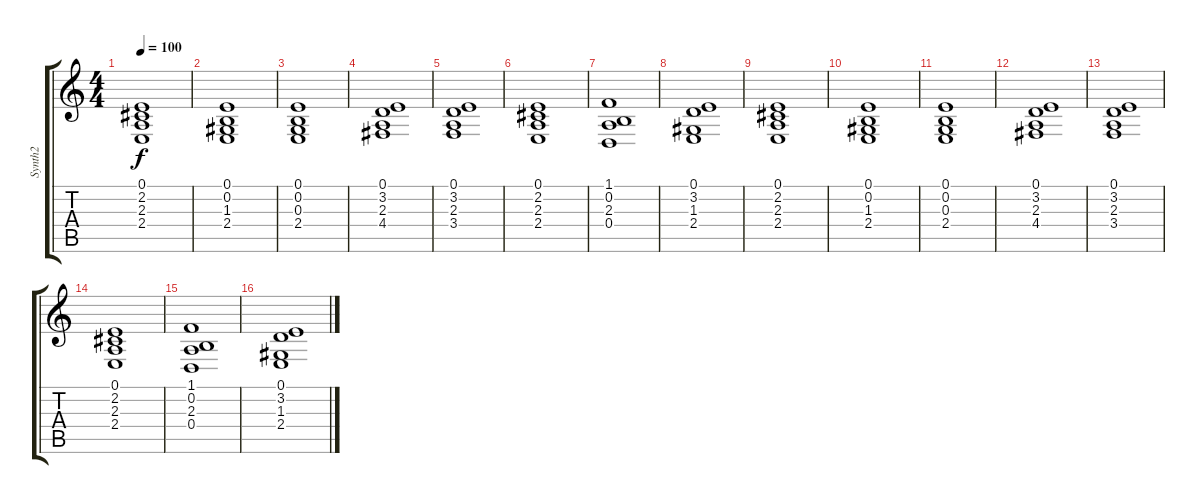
\track ("Synth2" "Synth2") {instrument pad2warm}
\staff {score tabs}
\tuning (E4 B3 G3 D3 A2 E2) {hide}
\ts (4 4)
\tempo 100
\clef g2
\ks c
(0.1 2.2 2.3 2.4).1{dy f instrument pad2warm} |
(0.1 0.2 1.3 2.4).1 |
(0.1 0.2 0.3 2.4).1 |
(0.1 3.2 2.3 4.4).1 |
(0.1 3.2 2.3 3.4).1 |
(0.1 2.2 2.3 2.4).1 |
(1.1 0.2 2.3 0.4).1 |
(0.1 3.2 1.3 2.4).1{volume 6} |
(0.1 2.2 2.3 2.4).1 |
(0.1 0.2 1.3 2.4).1 |
(0.1 0.2 0.3 2.4).1 |
(0.1 3.2 2.3 4.4).1 |
(0.1 3.2 2.3 3.4).1 |
(0.1 2.2 2.3 2.4).1 |
(1.1 0.2 2.3 0.4).1 |
(0.1 3.2 1.3 2.4).1{volume 6}
